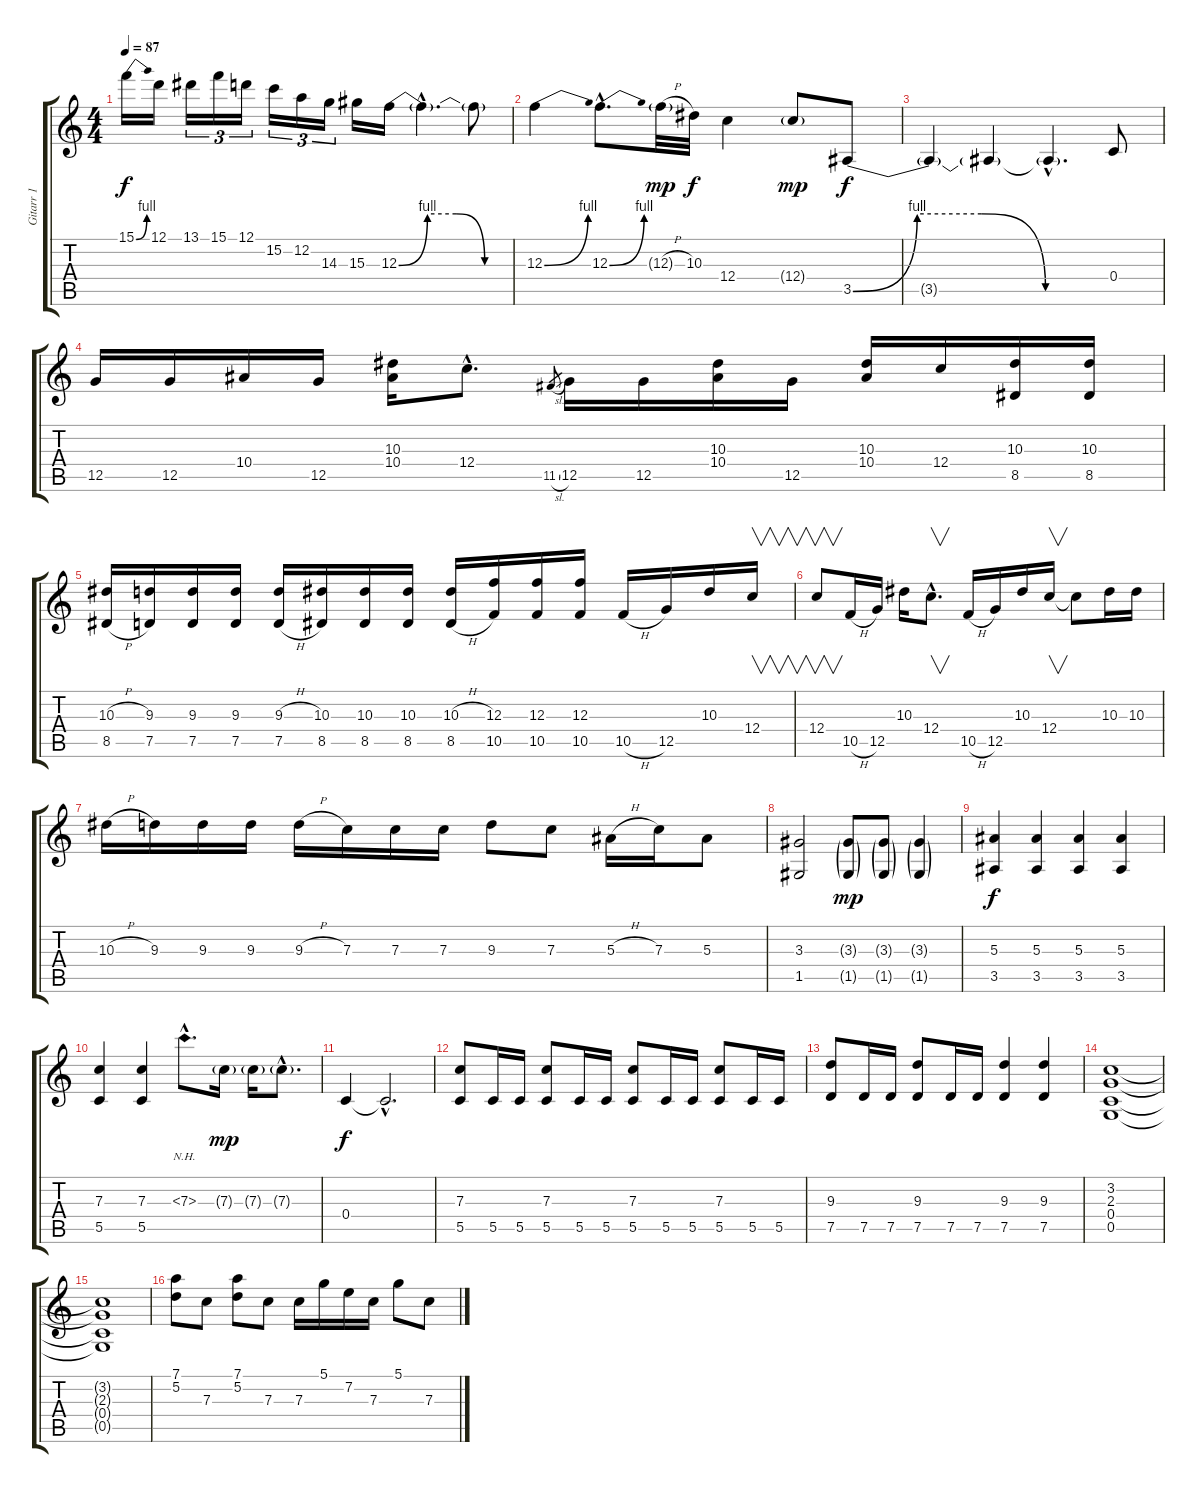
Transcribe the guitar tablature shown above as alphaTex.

\track ("Gitarr 1" "Gitarr 1") {instrument electricguitarclean}
\staff {score tabs}
\tuning (D4 A3 F3 C3 G2 D2) {hide}
\ts (4 4)
\tempo 87
\clef g2
\ks c
15.1{be (bend 0 0 60 4)}.16{dy f} 12.1.16 13.1.16{tu (3 2)} 15.1.16{tu (3 2)} 12.1.16{tu (3 2)} 15.2.16{tu (3 2)} 12.2.16{tu (3 2)} 14.3.16{tu (3 2)} 15.3.16 12.3{be (custom 0 0 15 4 30 4 45 0 60 0)}.16 12.3{hac t}.4{d} 12.3{t}.8 |
12.3{be (bend 0 0 60 4)}.4 12.3{be (bend 0 0 60 4) hac}.8{d} 12.3{h g}.32{dy mp} 10.3.32{dy f} 12.4.4 12.4{g}.8{dy mp} 3.5{be (custom 0 0 15 4 30 4 45 0 60 0)}.8{dy f} |
3.5{t}.4 3.5{t}.4 3.5{hac t}.4{d} 0.4.8 |
12.5.16 12.5.16 10.4.16 12.5.16 (10.3 10.4).16 12.4{hac}.8{d} 11.5{sl}.8{gr} 12.5.16 12.5.16 (10.3 10.4).16 12.5.16 (10.3 10.4).16 12.4.16 (10.3 8.5).16 (10.3 8.5).16 |
(10.3{h} 8.5{h}).16 (9.3 7.5).16 (9.3 7.5).16 (9.3 7.5).16 (9.3{h} 7.5{h}).16 (10.3 8.5).16 (10.3 8.5).16 (10.3 8.5).16 (10.3{h} 8.5{h}).16 (12.3 10.5).16 (12.3 10.5).16 (12.3 10.5).16 10.5{h}.16 12.5.16 10.3.16 12.4.16{v} |
12.4.8{v} 10.5{h}.16 12.5.16 10.3.16 12.4{hac}.8{v d} 10.5{h}.16 12.5.16 10.3.16 12.4.16{v} 12.4{t}.8 10.3.16 10.3.16 |
10.3{h}.16 9.3.16 9.3.16 9.3.16 9.3{h}.16 7.3.16 7.3.16 7.3.16 9.3.8 7.3.8 5.3{h}.16 7.3.16 5.3.8 |
(3.3 1.5).2 (3.3{g} 1.5{g}).8{dy mp} (3.3{g} 1.5{g}).8 (3.3{g} 1.5{g}).4 |
(5.3 3.5).4{dy f} (5.3 3.5).4 (5.3 3.5).4 (5.3 3.5).4 |
(7.3 5.5).4 (7.3 5.5).4 7.3{nh hac}.8{d} 7.3{g}.16{dy mp} 7.3{g}.16 7.3{g hac}.8{d} |
0.4.4{dy f} 0.4{hac t}.2{d} |
(7.3 5.5).8 5.5.16 5.5.16 (7.3 5.5).8 5.5.16 5.5.16 (7.3 5.5).8 5.5.16 5.5.16 (7.3 5.5).8 5.5.16 5.5.16 |
(9.3 7.5).8 7.5.16 7.5.16 (9.3 7.5).8 7.5.16 7.5.16 (9.3 7.5).4 (9.3 7.5).4 |
(3.2 2.3 0.4 0.5).1 |
(3.2{t} 2.3{t} 0.4{t} 0.5{t}).1 |
(7.1 5.2).8 7.3.8 (7.1 5.2).8 7.3.8 7.3.16 5.1.16 7.2.16 7.3.16 5.1.8 7.3.8
